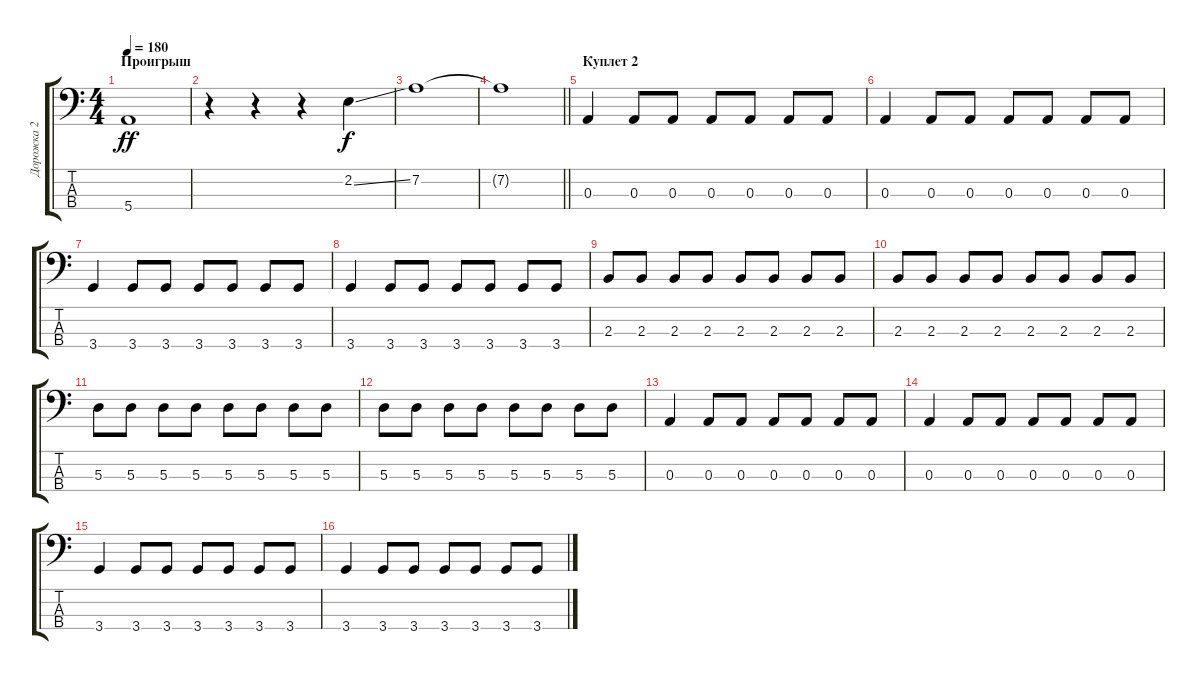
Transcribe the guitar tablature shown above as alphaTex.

\track ("Дорожка 2" "Дорожка 2") {instrument electricbassfinger}
\staff {score tabs}
\tuning (G2 D2 A1 E1) {hide}
\ts (4 4)
\section ("" "Проигрыш")
\tempo 180
\clef f4
\ks c
5.4.1{dy ff} |
r.4 r.4 r.4 2.2{ss}.4{dy f} |
7.2.1 |
\barLineRight lightlight
7.2{t}.1 |
\section ("" "Куплет 2")
0.3.4 0.3.8 0.3.8 0.3.8 0.3.8 0.3.8 0.3.8 |
0.3.4 0.3.8 0.3.8 0.3.8 0.3.8 0.3.8 0.3.8 |
3.4.4 3.4.8 3.4.8 3.4.8 3.4.8 3.4.8 3.4.8 |
3.4.4 3.4.8 3.4.8 3.4.8 3.4.8 3.4.8 3.4.8 |
2.3.8 2.3.8 2.3.8 2.3.8 2.3.8 2.3.8 2.3.8 2.3.8 |
2.3.8 2.3.8 2.3.8 2.3.8 2.3.8 2.3.8 2.3.8 2.3.8 |
5.3.8 5.3.8 5.3.8 5.3.8 5.3.8 5.3.8 5.3.8 5.3.8 |
5.3.8 5.3.8 5.3.8 5.3.8 5.3.8 5.3.8 5.3.8 5.3.8 |
0.3.4 0.3.8 0.3.8 0.3.8 0.3.8 0.3.8 0.3.8 |
0.3.4 0.3.8 0.3.8 0.3.8 0.3.8 0.3.8 0.3.8 |
3.4.4 3.4.8 3.4.8 3.4.8 3.4.8 3.4.8 3.4.8 |
3.4.4 3.4.8 3.4.8 3.4.8 3.4.8 3.4.8 3.4.8
